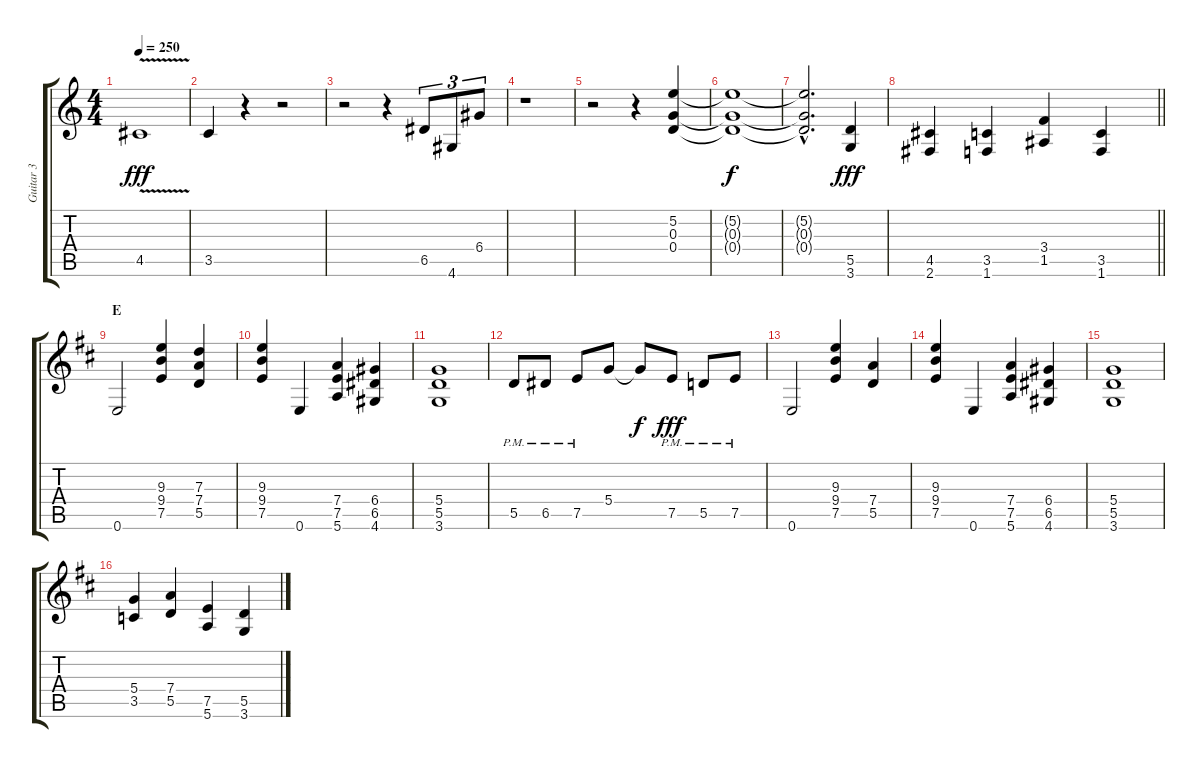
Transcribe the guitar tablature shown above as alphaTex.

\track ("Guitar 3" "Guitar 3") {instrument distortionguitar}
\staff {score tabs}
\tuning (E4 B3 G3 D3 A2 E2) {hide}
\ts (4 4)
\tempo 250
\clef g2
\ks c
4.5{v}.1{dy fff} |
3.5.4 r.4 r.2 |
r.2 r.4 6.5.8{tu (3 2)} 4.6.8{tu (3 2)} 6.4.8{tu (3 2)} |
r.1 |
r.2 r.4 (5.2 0.3 0.4).4 |
(5.2{t} 0.3{t} 0.4{t}).1{dy f} |
(5.2{hac t} 0.3{hac t} 0.4{hac t}).2{d} (5.5 3.6).4{dy fff} |
\barLineRight lightlight
(4.5 2.6).4 (3.5 1.6).4 (3.4 1.5).4 (3.5 1.6).4 |
\section ("" "E")
\ks d
0.6.2 (9.3 9.4 7.5).4 (7.3 7.4 5.5).4 |
(9.3 9.4 7.5).4 0.6.4 (7.4 7.5 5.6).4 (6.4 6.5 4.6).4 |
(5.4 5.5 3.6).1 |
5.5{pm}.8 6.5{pm}.8 7.5{pm}.8 5.4.8 5.4{t}.8{dy f} 7.5{pm}.8{dy fff} 5.5{pm}.8 7.5{pm}.8 |
0.6.2 (9.3 9.4 7.5).4 (7.4 5.5).4 |
(9.3 9.4 7.5).4 0.6.4 (7.4 7.5 5.6).4 (6.4 6.5 4.6).4 |
(5.4 5.5 3.6).1 |
(5.4 3.5).4 (7.4 5.5).4 (7.5 5.6).4 (5.5 3.6).4
